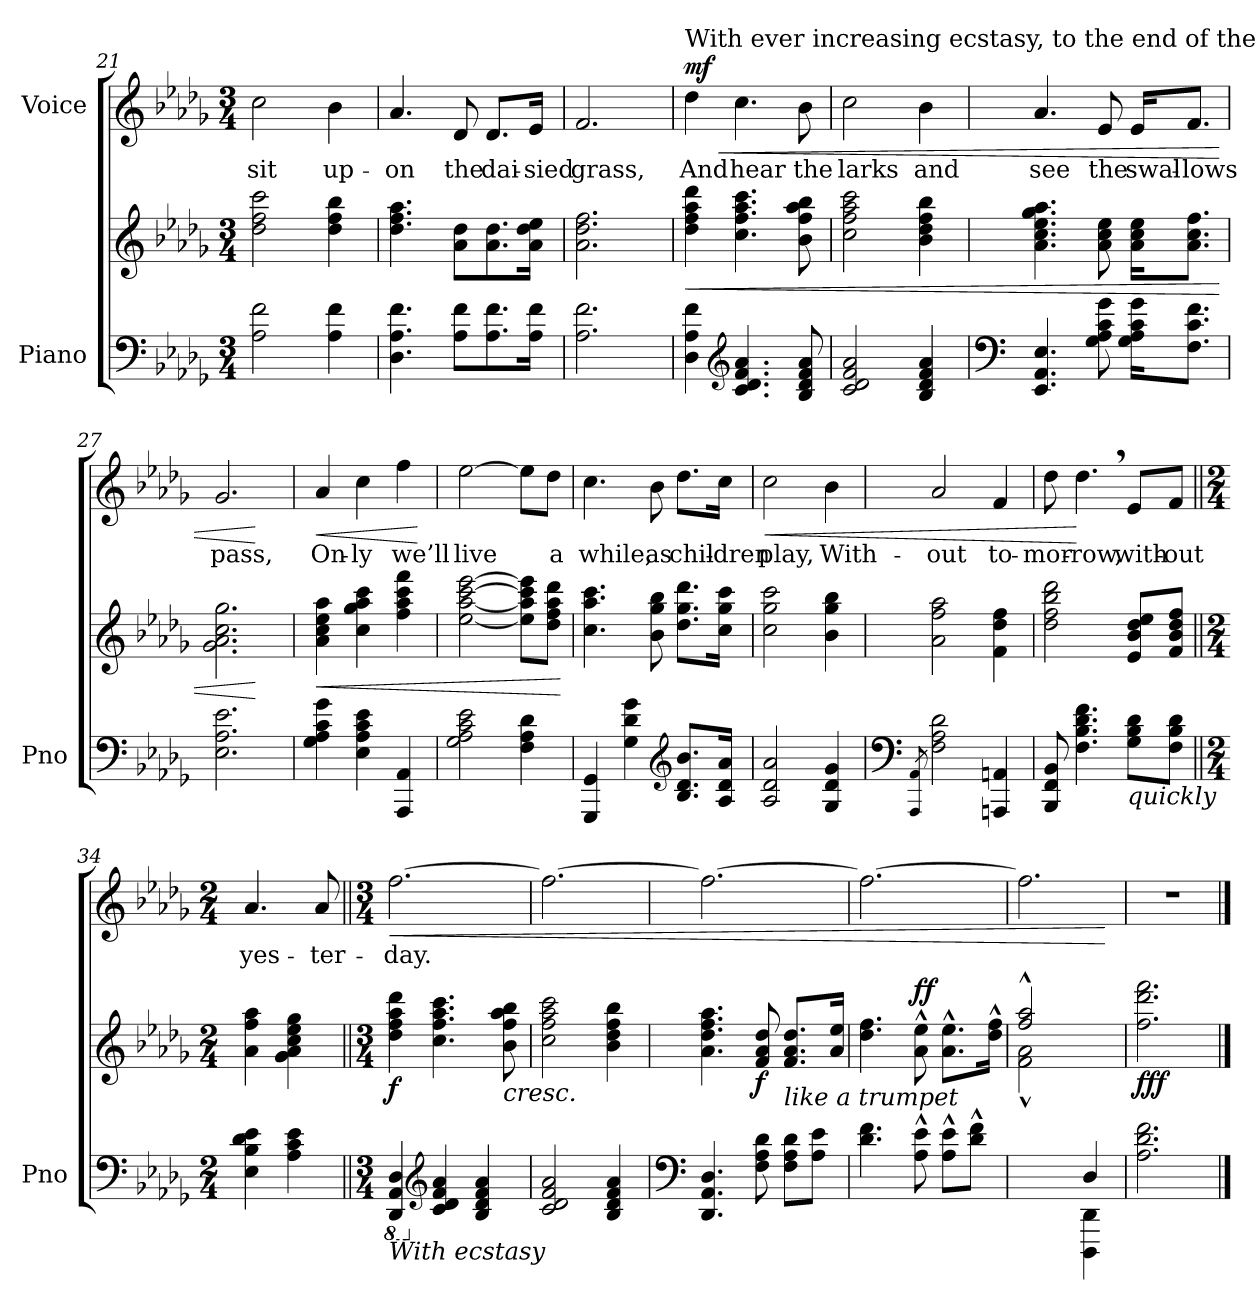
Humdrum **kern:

**kern	**kern	**dynam	**kern	**text	**dynam
*part2	*part2	*part2	*part1	*part1	*part1
*staff3	*staff2	*staff2/3	*staff1	*staff1	*staff1
*I"Piano	*	*	*I"Voice	*	*
*I'Pno	*	*	*	*	*
*clefF4	*clefG2	*	*clefG2	*	*
*k[b-e-a-d-g-]	*k[b-e-a-d-g-]	*	*k[b-e-a-d-g-]	*	*
*M3/4	*M3/4	*	*M3/4	*	*
=21	=21	=21	=21	=21	=21
!	!	!	!	!LO:LY:b	!
2A-\ 2f\	2dd-\ 2ff\ 2ccc\	.	2cc\	sit	.
!	!	!	!	!LO:LY:b	!
4A-\ 4f\	4dd-\ 4ff\ 4bb-\	.	4b-\	up-	.
=22	=22	=22	=22	=22	=22
!	!	!	!	!LO:LY:b	!
4.D-\ 4.A-\ 4.f\	4.dd-\ 4.ff\ 4.aa-\	.	4.a-/	-on	.
!	!	!	!	!LO:LY:b	!
8A-\ 8f\L	8a-\ 8dd-\L	.	8d-/	the	.
!	!	!	!	!LO:LY:b	!
8.A-\ 8.f\	8.a-\ 8.dd-\	.	8.d-/L	dai-	.
!	!	!	!	!LO:LY:b	!
16A-\ 16f\Jk	16a-\ 16dd-\ 16ee-\Jk	.	16e-/Jk	-sied	.
!!LO:LB:g=z
=23	=23	=23	=23	=23	=23
!	!	!	!	!LO:LY:b	!
2.A-\ 2.f\	2.a-\ 2.dd-\ 2.ff\	.	2.f/	grass,	.
=24	=24	=24	=24	=24	=24
!	!	!	!LO:TX:a:t=With ever increasing ecstasy, to the end of the verse.	!	!
!	!	!LO:HP:b	!	!LO:LY:b	!LO:HP:b
!	!	!	!	!	!LO:DY:n=1:a
4D-\ 4A-\ 4f\	4dd-\ 4ff\ 4aa-\ 4ddd-\	<	4dd-\	And	< mf
*clefG2	*	*	*	*	*
!	!	!	!	!LO:LY:b	!
4.c/ 4.d-/ 4.f/ 4.a-/	4.cc\ 4.ff\ 4.aa-\ 4.ccc\	.	4.cc\	hear	.
!	!	!	!	!LO:LY:b	!
8B-/ 8d-/ 8f/ 8a-/	8b-\ 8ff\ 8aa-\ 8bb-\	.	8b-\	the	.
=25	=25	=25	=25	=25	=25
!	!	!	!	!LO:LY:b	!
2c/ 2d-/ 2f/ 2a-/	2cc\ 2ff\ 2aa-\ 2ccc\	.	2cc\	larks	.
!	!	!	!	!LO:LY:b	!
4B-/ 4d-/ 4f/ 4a-/	4b-\ 4dd-\ 4ff\ 4bb-\	.	4b-\	and	.
=26	=26	=26	=26	=26	=26
*clefF4	*	*	*	*	*
!	!	!	!	!LO:LY:b	!
4.EE-/ 4.AA-/ 4.E-/	4.a-\ 4.cc\ 4.ee-\ 4.gg-\ 4.aa-\	.	4.a-/	see	.
!	!	!	!	!LO:LY:b	!
8G-\ 8A-\ 8c\ 8g-\	8a-\ 8cc\ 8ee-\	.	8e-/	the	.
!	!	!	!	!LO:LY:b	!
16G-\ 16A-\ 16c\ 16g-\KL	16a-\ 16cc\ 16ee-\KL	.	16e-/KL	swal-	.
!	!	!	!	!LO:LY:b	!
8.F\ 8.c\ 8.f\J	8.a-\ 8.cc\ 8.ff\J	.	8.f/J	-lows	.
=27	=27	=27	=27	=27	=27
!	!	!	!	!LO:LY:b	!
2.E-\ 2.A-\ 2.e-\	2.g-\ 2.a-\ 2.cc\ 2.gg-\	.	2.g-/	pass,	.
.	.	[	.	.	[
=28	=28	=28	=28	=28	=28
!	!	!LO:HP:b	!	!LO:LY:b	!LO:HP:b
4G-\ 4A-\ 4c\ 4g-\	4a-\ 4cc\ 4ee-\ 4aa-\	<	4a-/	On-	<
!	!	!	!	!LO:LY:b	!
4E-\ 4A-\ 4c\ 4e-\	4cc\ 4gg-\ 4aa-\ 4ccc\	.	4cc\	-ly	.
!	!	!	!	!LO:LY:b	!
4AAA-/ 4AA-/	4ff\ 4aa-\ 4ccc\ 4fff\	.	4ff\	we’ll	.
.	.	.	.	.	[
!!LO:LB:g=z
=29	=29	=29	=29	=29	=29
!	!	!	!	!LO:LY:b	!
2G-\ 2A-\ 2c\ 2e-\	[2ee-\ [2aa-\ [2ccc\ [2eee-\	.	[2ee-\	live	.
4F\ 4A-\ 4d-\	8ee-\] 8aa-\] 8ccc\] 8eee-\]L	.	8ee-\L]	.	.
!	!	!	!	!LO:LY:b	!
.	8dd-\ 8ff\ 8aa-\ 8ddd-\J	.	8dd-\J	a	.
.	.	[	.	.	.
=30	=30	=30	=30	=30	=30
!	!	!	!	!LO:LY:b	!
4GGG-/ 4GG-/	4.cc\ 4.aa-\ 4.ccc\	.	4.cc\	while,	.
4G-\ 4d-\ 4g-\	.	.	.	.	.
!	!	!	!	!LO:LY:b	!
.	8b-\ 8gg-\ 8bb-\	.	8b-\	as	.
*clefG2	*	*	*	*	*
!	!	!	!	!LO:LY:b	!
8.B-/ 8.d-/ 8.b-/L	8.dd-\ 8.gg-\ 8.ddd-\L	.	8.dd-\L	chil-	.
!	!	!	!	!LO:LY:b	!
16A-/ 16d-/ 16a-/Jk	16cc\ 16gg-\ 16ccc\Jk	.	16cc\Jk	-dren	.
=31	=31	=31	=31	=31	=31
!	!	!	!	!LO:LY:b	!LO:HP:b
2A-/ 2d-/ 2a-/	2cc\ 2gg-\ 2ccc\	.	2cc\	play,	<
!	!	!	!	!LO:LY:b	!
4G-/ 4d-/ 4g-/	4b-\ 4gg-\ 4bb-\	.	4b-\	With-	.
=32	=32	=32	=32	=32	=32
*clefF4	*	*	*	*	*
8qAAA-/ 8qAA-/	.	.	.	.	.
!	!	!	!	!LO:LY:b	!
2F\ 2A-\ 2d-\	2a-\ 2ff\ 2aa-\	.	2a-/	-out	.
!	!	!	!	!LO:LY:b	!
4AAAn/ 4AAn/	4f\ 4dd-\ 4ff\	.	4f/	to-	.
=33	=33	=33	=33	=33	=33
!	!	!	!	!LO:LY:b	!
8BBB-/ 8FF/ 8BB-/	2dd-\ 2ff\ 2bb-\ 2ddd-\	.	8dd-\	-mor-	.
!	!	!	!	!LO:LY:b	!
4.F\ 4.B-\ 4.d-\ 4.f\	.	.	4.dd-,\	-row,	[
!LO:TX:b:i:t=quickly	!	!	!	!	!
!	!	!	!	!LO:LY:b	!
8G-\ 8B-\ 8d-\L	8e-/ 8b-/ 8dd-/ 8ee-/L	.	8e-/L	with-	.
!	!	!	!	!LO:LY:b	!
8F\ 8B-\ 8d-\J	8f/ 8b-/ 8dd-/ 8ff/J	.	8f/J	-out	.
=34||	=34||	=34||	=34||	=34||	=34||
*M2/4	*M2/4	*	*M2/4	*	*
!	!	!	!	!LO:LY:b	!
4E-\ 4B-\ 4d-\ 4e-\	4a-\ 4ff\ 4aa-\	.	4.a-/	yes-	.
4A-\ 4c\ 4e-\	4g-\ 4a-\ 4cc\ 4ee-\ 4gg-\	.	.	.	.
!	!	!	!	!LO:LY:b	!
.	.	.	8a-/	-ter-	.
!!LO:LB:g=z
=35||	=35||	=35||	=35||	=35||	=35||
*M3/4	*M3/4	*	*M3/4	*	*
*8ba	*	*	*	*	*
!LO:TX:b:i:t=With ecstasy	!	!	!	!	!
!	!	!LO:DY:b	!	!LO:LY:b	!LO:HP:b
4DDD-/ 4AAA-/ 4DD-/	4dd-\ 4ff\ 4aa-\ 4ddd-\	f	[2.ff\	- day.	<
*clefG2	*	*	*	*	*
*X8ba	*	*	*	*	*
4c/ 4d-/ 4f/ 4a-/	4.cc\ 4.ff\ 4.aa-\ 4.ccc\	.	.	.	.
4B-/ 4d-/ 4f/ 4a-/	.	.	.	.	.
!	!	!LO:HP:b	!	!	!
.	8b-\ 8ff\ 8aa-\ 8bb-\	<	.	.	.
=36	=36	=36	=36	=36	=36
2c/ 2d-/ 2f/ 2a-/	2cc\ 2ff\ 2aa-\ 2ccc\	.	2.ff\_	.	.
4B-/ 4d-/ 4f/ 4a-/	4b-\ 4dd-\ 4ff\ 4bb-\	.	.	.	.
=37	=37	=37	=37	=37	=37
*clefF4	*	*	*	*	*
4.DD-/ 4.AA-/ 4.D-/	4.a-\ 4.dd-\ 4.ff\ 4.aa-\	.	2.ff\_	.	.
!	!	!LO:DY:b	!	!	!
8F\ 8A-\ 8d-\	8f/ 8a-/ 8dd-/	f	.	.	.
!	!LO:TX:b:i:t=like a trumpet	!	!	!	!
8F\ 8A-\ 8d-\L	8.f/ 8.a-/ 8.dd-/L	.	.	.	.
8A-\ 8e-\J	.	.	.	.	.
.	16a-/ 16ee-/Jk	.	.	.	.
=38	=38	=38	=38	=38	=38
4.d-\ 4.f\	4.dd-\ 4.ff\	.	2.ff\_	.	.
!	!	!LO:DY:a	!	!	!
8A-\^^ 8e-\^^	8a-\^^ 8ee-\^^	ff	.	.	.
8A-\^^ 8e-\^^L	8.a-\^^ 8.ee-\^^L	.	.	.	.
8d-\^^ 8f\^^J	.	.	.	.	.
.	16dd-\^^ 16ff\^^Jk	.	.	.	.
=39	=39	=39	=39	=39	=39
*^	*^	*	*	*	*
2ryy	2ryy	2ff/^^ 2aa-/^^	2f\^^ 2a-\^^	.	2.ff\]	.	.
4D-/	4DDD-\ 4DD-\	4ryy	4ryy	.	.	.	.
*v	*v	*	*	*	*	*	*
*	*v	*v	*	*	*	*
.	.	[	.	.	[
=40	=40	=40	=40	=40	=40
!	!	!LO:DY:b	!	!	!
2.A-\ 2.d-\ 2.f\	2.ff\ 2.ddd-\ 2.fff\	fff	2.r	.	.
==	==	==	==	==	==
*-	*-	*-	*-	*-	*-
